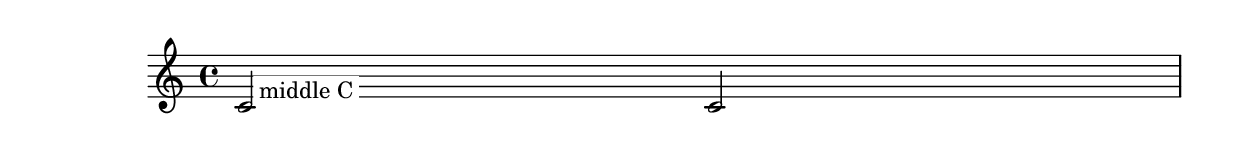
%% DO NOT EDIT this file manually; it is automatically
%% generated from LSR http://lsr.dsi.unimi.it
%% Make any changes in LSR itself, or in Documentation/snippets/new/ ,
%% and then run scripts/auxiliar/makelsr.py
%%
%% This file is in the public domain.
\version "2.14.2"

\header {
  lsrtags = "editorial-annotations, text, really-cool"

%% Translation of GIT committish: 6977ddc9a3b63ea810eaecb864269c7d847ccf98
  texidoces = "
La instrucción @code{\\whiteout} intercala un rectángulo blanco
debajo de un elemento de marcado.  Este rectángulo blanco no tapa
a ningún otro objeto gráfico, puesto que las líneas del pentagrama
están en una capa inferior a la de la mayor parte de los otros
objetos.

"
  doctitlees = "Poner en blanco las líneas del pentagrama utilizando la instrucción \\whiteout"

  texidoc = "
The @code{\\whiteout} command underlays a markup with a white box.
Since staff lines are in a lower layer than most other grobs, this
white box will not overlap any other grob.

"
  doctitle = "Blanking staff lines using the \\whiteout command"
} % begin verbatim


\layout { ragged-right = ##f }
\relative c' {
  \override TextScript #'extra-offset = #'(2 . 4)
  c2-\markup { \whiteout \pad-markup #0.5 "middle C" } c
}

